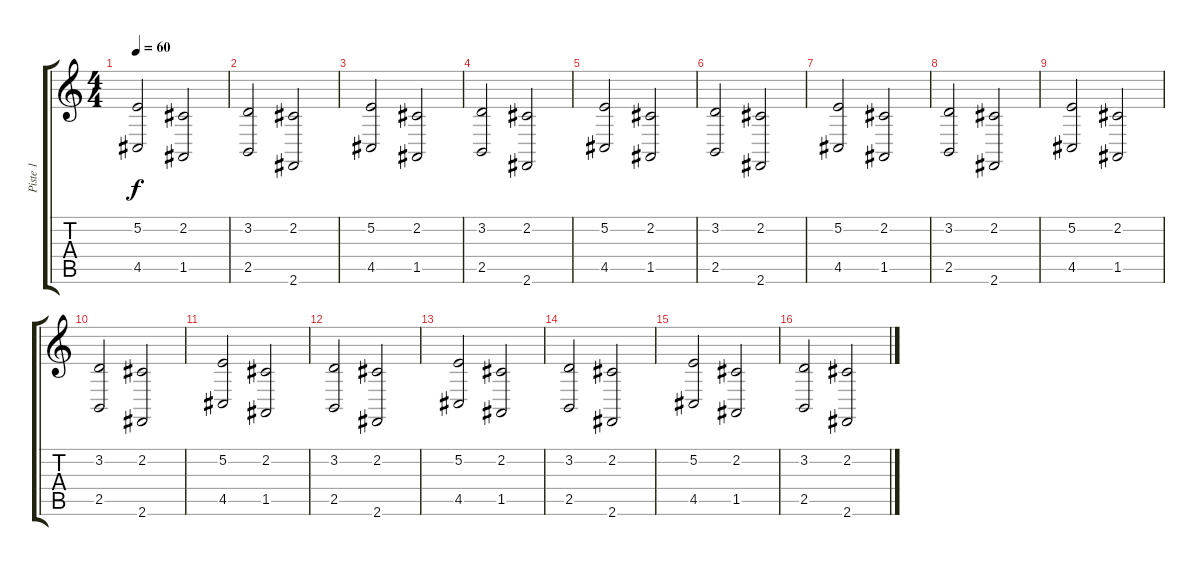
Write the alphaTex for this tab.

\track ("Piste 1" "Piste 1") {instrument acousticgrandpiano}
\staff {score tabs}
\tuning (E4 B3 G3 D3 A2 E2) {hide}
\ts (4 4)
\tempo 60
\clef g2
\ks c
(5.2 4.5).2{dy f} (2.2 1.5).2 |
(3.2 2.5).2 (2.2 2.6).2 |
(5.2 4.5).2 (2.2 1.5).2 |
(3.2 2.5).2 (2.2 2.6).2 |
(5.2 4.5).2 (2.2 1.5).2 |
(3.2 2.5).2 (2.2 2.6).2 |
(5.2 4.5).2 (2.2 1.5).2 |
(3.2 2.5).2 (2.2 2.6).2 |
(5.2 4.5).2 (2.2 1.5).2 |
(3.2 2.5).2 (2.2 2.6).2 |
(5.2 4.5).2 (2.2 1.5).2 |
(3.2 2.5).2 (2.2 2.6).2 |
(5.2 4.5).2 (2.2 1.5).2 |
(3.2 2.5).2 (2.2 2.6).2 |
(5.2 4.5).2 (2.2 1.5).2 |
(3.2 2.5).2 (2.2 2.6).2
